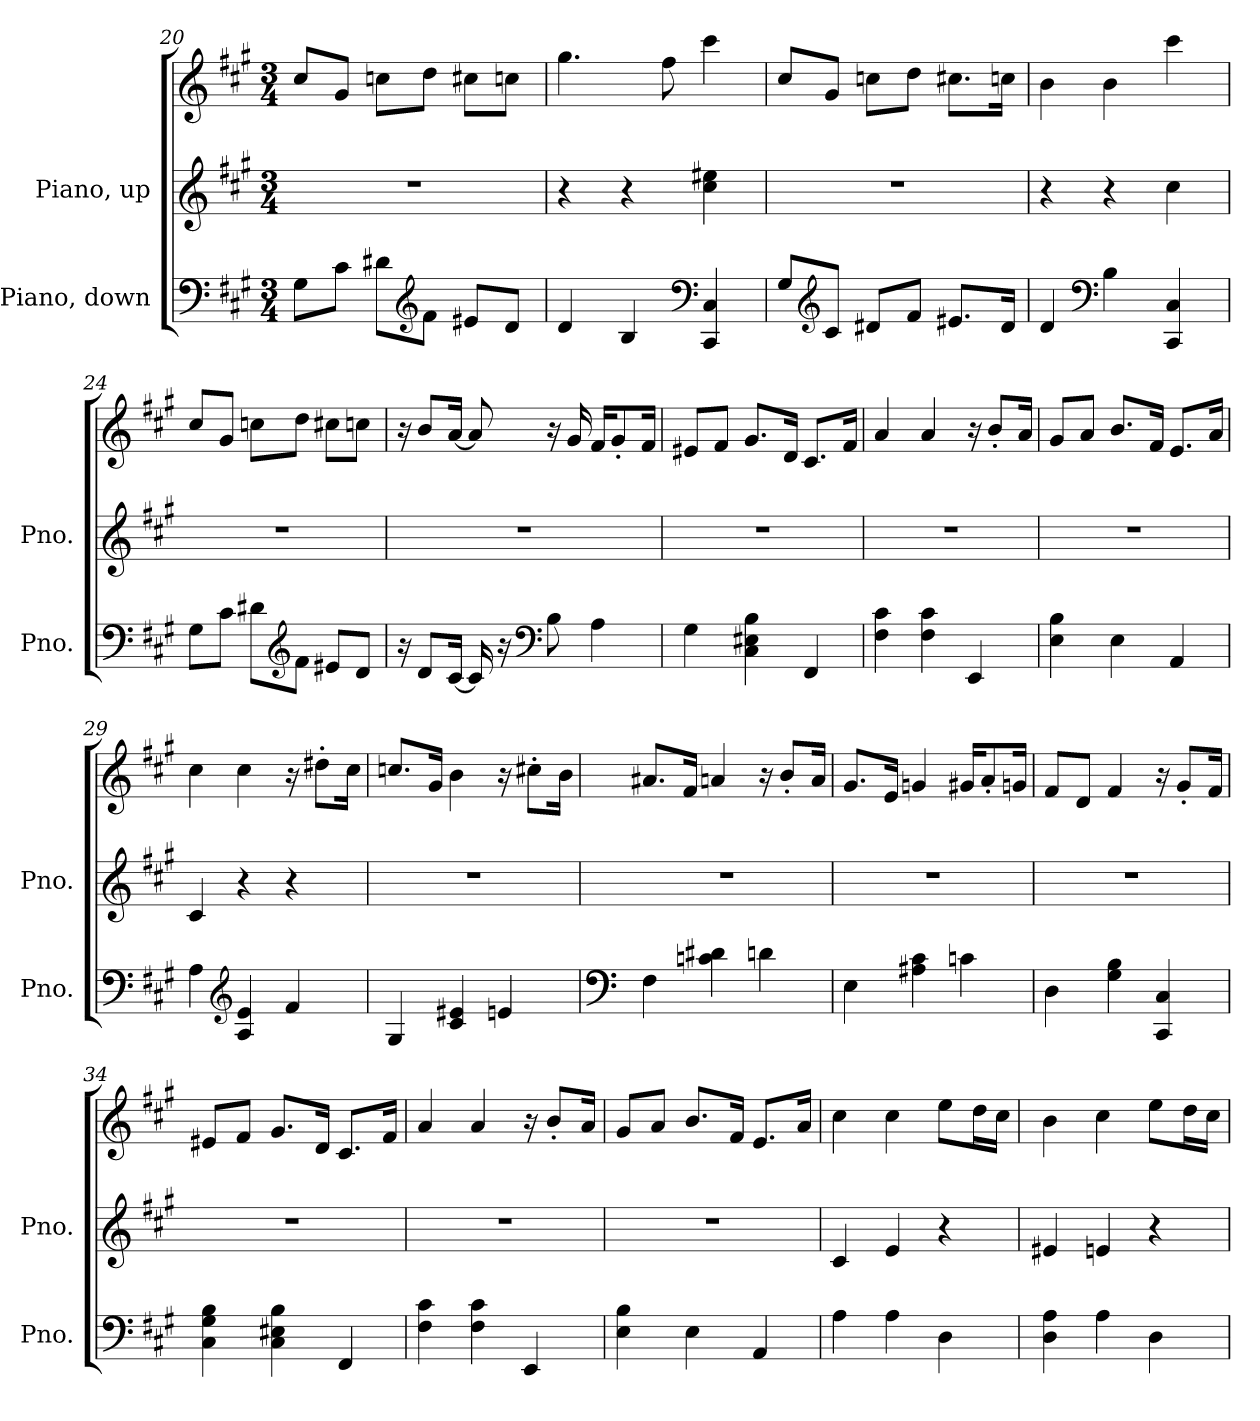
**kern	**kern	**kern
*part2	*part1	*part1
*staff3	*staff2	*staff1
*I"Piano, down	*I"Piano, up	*
*I'Pno.	*I'Pno.	*
*clefF4	*clefG2	*clefG2
*k[f#c#g#]	*k[f#c#g#]	*k[f#c#g#]
*M3/4	*M3/4	*M3/4
=20	=20	=20
8G#\L	2.r	8cc#/L
8c#\J	.	8g#/J
8d#X\L	.	8ccn\L
*clefG2	*	*
8f#\J	.	8dd\J
8e#X/L	.	8cc#X\L
8d#/J	.	8ccn\J
=21	=21	=21
4d/	4r	4.gg#\
4B/	4r	.
.	.	8ff#\
*clefF4	*	*
4CC#/ 4C#/	4cc#\ 4ee#X\	4ccc#\
=22	=22	=22
8G#/L	2.r	8cc#/L
*clefG2	*	*
8c#/J	.	8g#/J
8d#X/L	.	8ccn\L
8f#/J	.	8dd\J
8.e#X/L	.	8.cc#X\L
16d#/Jk	.	16ccn\Jk
=23	=23	=23
4d/	4r	4b\
*clefF4	*	*
4B\	4r	4b\
4CC#/ 4C#/	4cc#\	4ccc#\
!!LO:LB:g=z
=24	=24	=24
8G#\L	2.r	8cc#/L
8c#\J	.	8g#/J
8d#X\L	.	8ccn\L
*clefG2	*	*
8f#\J	.	8dd\J
8e#X/L	.	8cc#X\L
8d#/J	.	8ccn\J
=25	=25	=25
16r	2.r	16r
8d/L	.	8b/L
[16c#/Jk	.	[16a/Jk
16c#/]	.	8a/]
16r	.	.
*clefF4	*	*
8B\	.	16r
.	.	16g#/
4A\	.	16f#/KL
.	.	8g#'/
.	.	16f#/Jk
=26	=26	=26
4G#\	2.r	8e#X/L
.	.	8f#/J
4C#\ 4E#X\ 4B\	.	8.g#/L
.	.	16d/Jk
4FF#/	.	8.c#/L
.	.	16f#/Jk
=27	=27	=27
4F#\ 4c#\	2.r	4a/
4F#\ 4c#\	.	4a/
4EE/	.	16r
.	.	8b'/L
.	.	16a/Jk
!!LO:LB:g=z
=28	=28	=28
4E\ 4B\	2.r	8g#/L
.	.	8a/J
4E\	.	8.b/L
.	.	16f#/Jk
4AA/	.	8.e/L
.	.	16a/Jk
=29	=29	=29
4A\	4c#/	4cc#\
*clefG2	*	*
4A/ 4e/	4r	4cc#\
4f#/	4r	16r
.	.	8dd#X'\L
.	.	16cc#\Jk
=30	=30	=30
4G#/	2.r	8.ccn/L
.	.	16g#/Jk
4c#/ 4e#X/	.	4b\
4en/	.	16r
.	.	8cc#X'\L
.	.	16b\Jk
=31	=31	=31
*clefF4	*	*
4F#\	2.r	8.a#X/L
.	.	16f#/Jk
4cn\ 4d#X\	.	4an/
4dn\	.	16r
.	.	8b'/L
.	.	16a/Jk
!!LO:LB:g=z
=32	=32	=32
4E\	2.r	8.g#/L
.	.	16e/Jk
4A#X\ 4c#\	.	4gn/
4cn\	.	16g#X/KL
.	.	8a'/
.	.	16gn/Jk
=33	=33	=33
4D\	2.r	8f#/L
.	.	8d/J
4G#\ 4B\	.	4f#/
4CC#/ 4C#/	.	16r
.	.	8g#'/L
.	.	16f#/Jk
=34	=34	=34
4C#\ 4G#\ 4B\	2.r	8e#X/L
.	.	8f#/J
4C#\ 4E#X\ 4B\	.	8.g#/L
.	.	16d/Jk
4FF#/	.	8.c#/L
.	.	16f#/Jk
=35	=35	=35
4F#\ 4c#\	2.r	4a/
4F#\ 4c#\	.	4a/
4EE/	.	16r
.	.	8b'/L
.	.	16a/Jk
=36	=36	=36
4E\ 4B\	2.r	8g#/L
.	.	8a/J
4E\	.	8.b/L
.	.	16f#/Jk
4AA/	.	8.e/L
.	.	16a/Jk
!!LO:PB:g=z
=37	=37	=37
4A\	4c#/	4cc#\
4A\	4e/	4cc#\
4D\	4r	8ee\L
.	.	16dd\L
.	.	16cc#\JJ
=38	=38	=38
4D\ 4A\	4e#X/	4b\
4A\	4en/	4cc#\
4D\	4r	8ee\L
.	.	16dd\L
.	.	16cc#\JJ
=	=	=
*-	*-	*-
